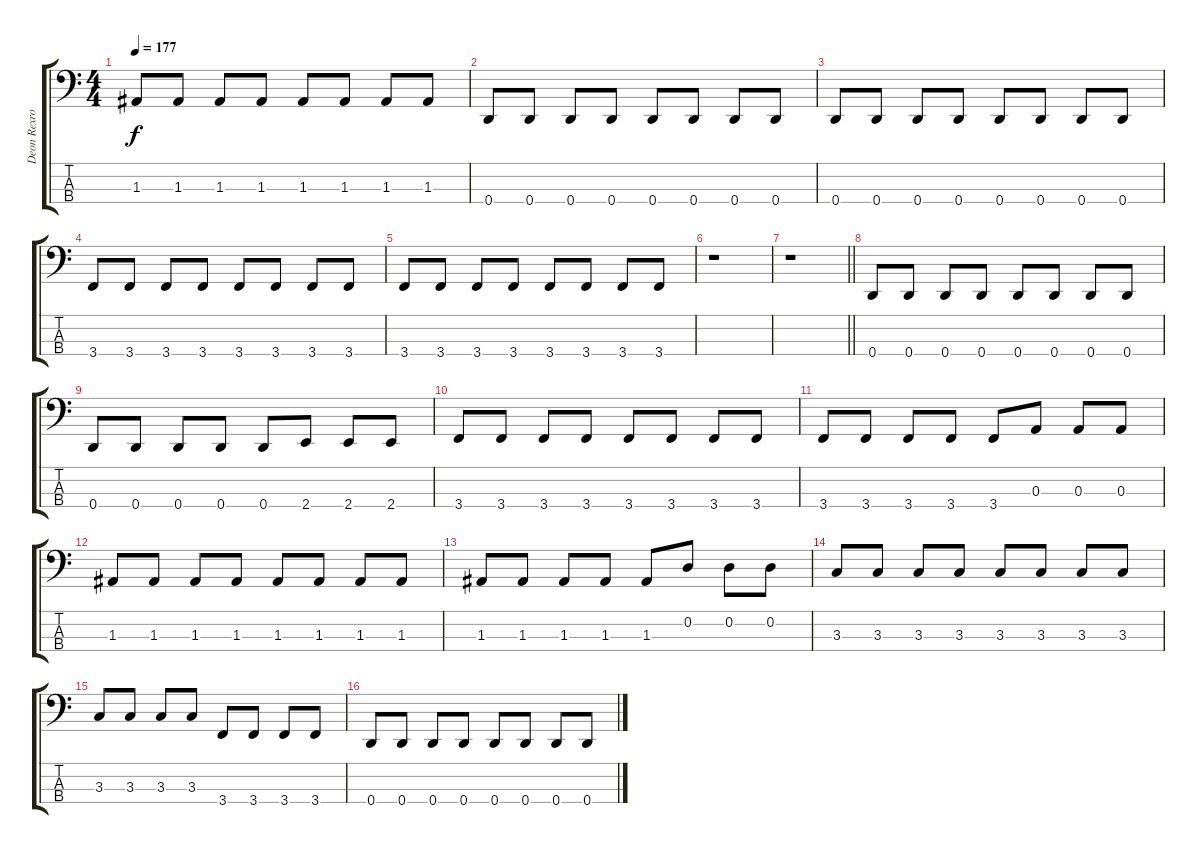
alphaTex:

\track ("Deon Rexroat" "Deon Rexro") {instrument electricbasspick}
\staff {score tabs}
\tuning (G2 D2 A1 D1) {hide}
\ts (4 4)
\tempo 177
\clef f4
\ks c
1.3.8{dy f} 1.3.8 1.3.8 1.3.8 1.3.8 1.3.8 1.3.8 1.3.8 |
0.4.8 0.4.8 0.4.8 0.4.8 0.4.8 0.4.8 0.4.8 0.4.8 |
0.4.8 0.4.8 0.4.8 0.4.8 0.4.8 0.4.8 0.4.8 0.4.8 |
3.4.8 3.4.8 3.4.8 3.4.8 3.4.8 3.4.8 3.4.8 3.4.8 |
3.4.8 3.4.8 3.4.8 3.4.8 3.4.8 3.4.8 3.4.8 3.4.8 |
r.1 |
\barLineRight lightlight
r.1 |
0.4.8 0.4.8 0.4.8 0.4.8 0.4.8 0.4.8 0.4.8 0.4.8 |
0.4.8 0.4.8 0.4.8 0.4.8 0.4.8 2.4.8 2.4.8 2.4.8 |
3.4.8 3.4.8 3.4.8 3.4.8 3.4.8 3.4.8 3.4.8 3.4.8 |
3.4.8 3.4.8 3.4.8 3.4.8 3.4.8 0.3.8 0.3.8 0.3.8 |
1.3.8 1.3.8 1.3.8 1.3.8 1.3.8 1.3.8 1.3.8 1.3.8 |
1.3.8 1.3.8 1.3.8 1.3.8 1.3.8 0.2.8 0.2.8 0.2.8 |
3.3.8 3.3.8 3.3.8 3.3.8 3.3.8 3.3.8 3.3.8 3.3.8 |
3.3.8 3.3.8 3.3.8 3.3.8 3.4.8 3.4.8 3.4.8 3.4.8 |
0.4.8 0.4.8 0.4.8 0.4.8 0.4.8 0.4.8 0.4.8 0.4.8
